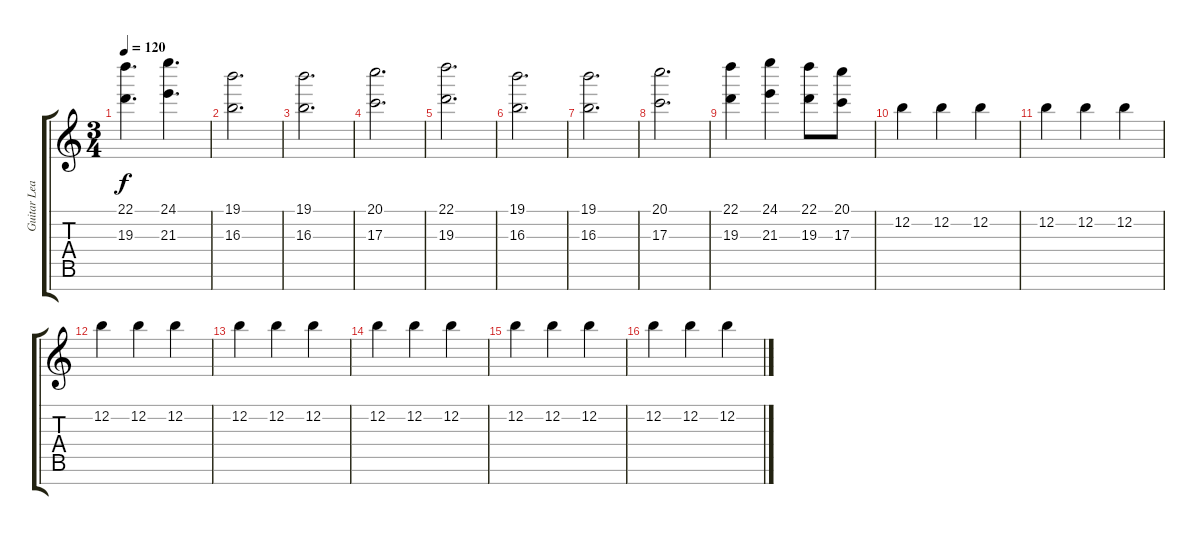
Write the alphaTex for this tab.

\track ("Guitar Lead" "Guitar Lea") {instrument acousticguitarsteel}
\staff {score tabs}
\tuning (E4 B3 G3 D3 A2 E2 B1) {hide}
\ts (3 4)
\tempo 120
\clef g2
\ks c
(22.1 19.3).4{d dy f} (24.1 21.3).4{d} |
(19.1 16.3).2{d} |
(19.1 16.3).2{d} |
(20.1 17.3).2{d} |
(22.1 19.3).2{d} |
(19.1 16.3).2{d} |
(19.1 16.3).2{d} |
(20.1 17.3).2{d} |
(22.1 19.3).4 (24.1 21.3).4 (22.1 19.3).8 (20.1 17.3).8 |
12.2.4 12.2.4 12.2.4 |
12.2.4 12.2.4 12.2.4 |
12.2.4 12.2.4 12.2.4 |
12.2.4 12.2.4 12.2.4 |
12.2.4 12.2.4 12.2.4 |
12.2.4 12.2.4 12.2.4 |
12.2.4 12.2.4 12.2.4
